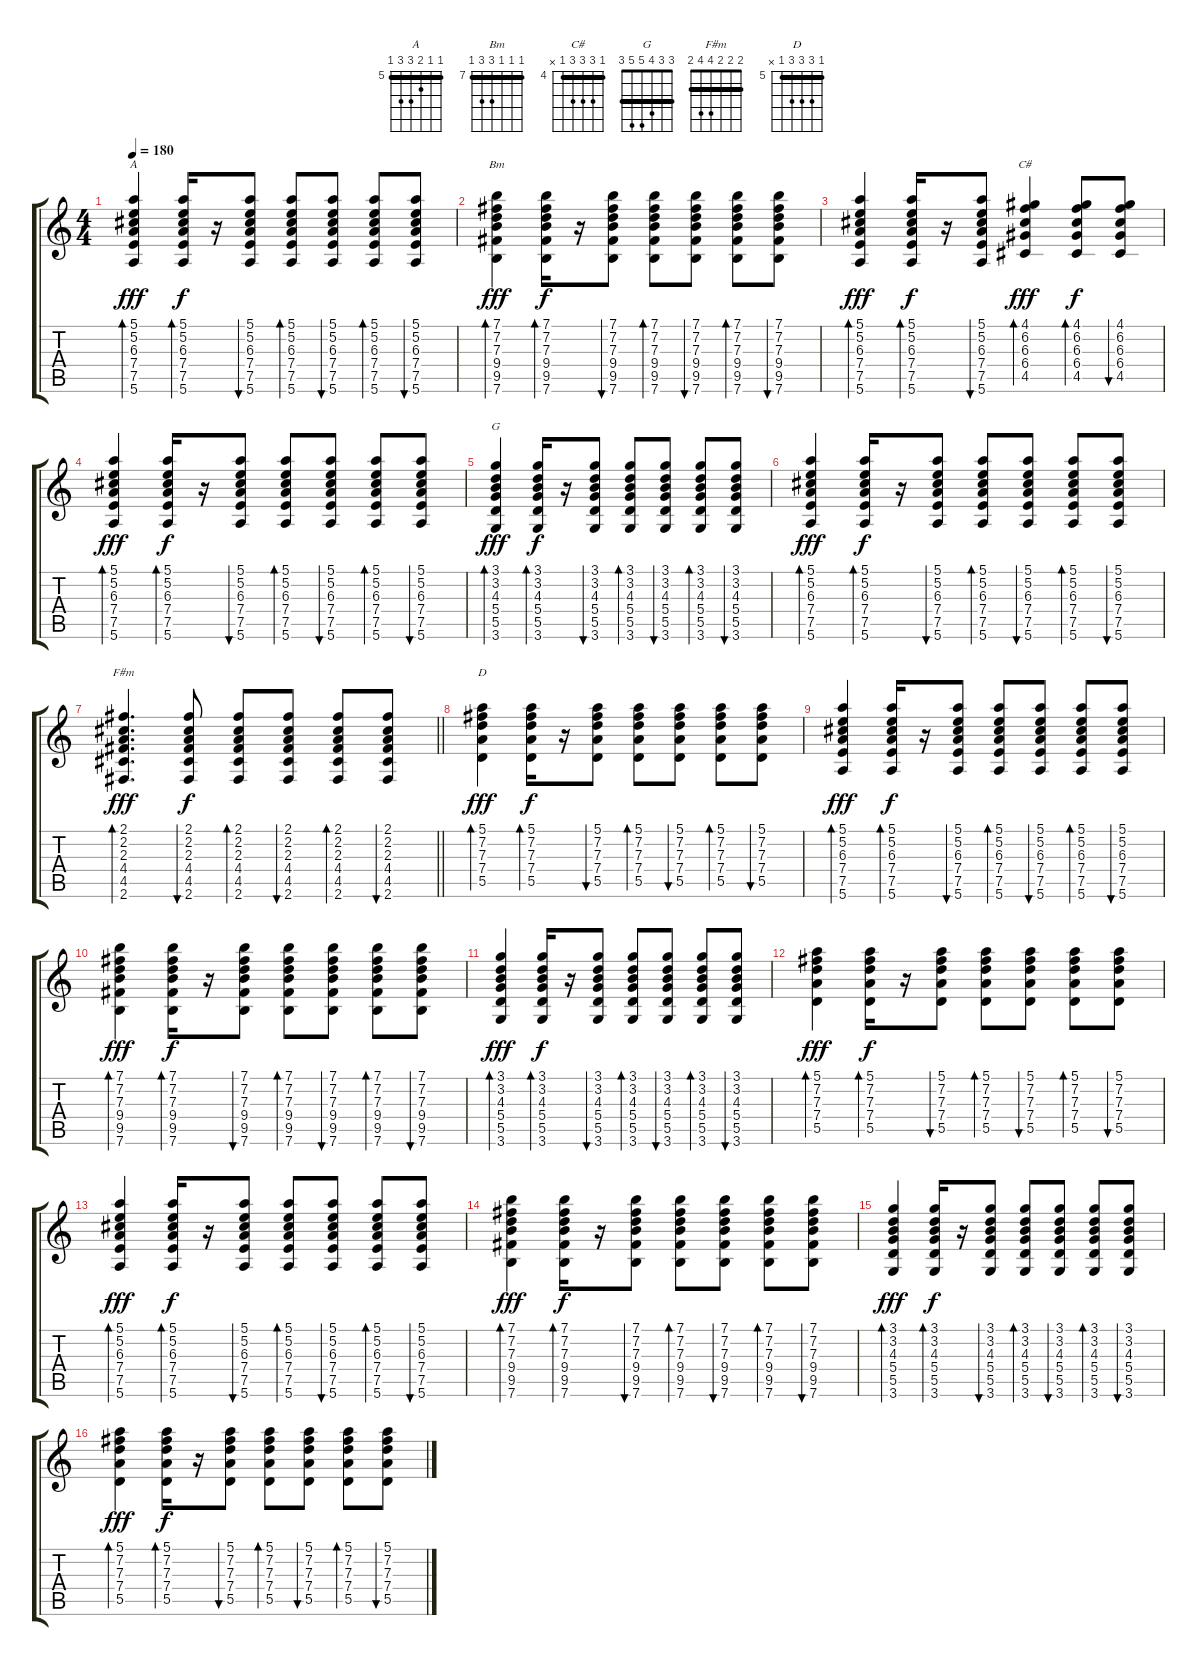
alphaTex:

\track "" {instrument acousticguitarsteel}
\staff {score tabs}
\tuning (E4 B3 G3 D3 A2 E2) {hide}
\chord ("A" 5 5 6 7 7 5) {firstfret 5 barre 5}
\chord ("Bm" 7 7 7 9 9 7) {firstfret 7 barre 7}
\chord ("C#" 4 6 6 6 4 x) {firstfret 4 barre 4}
\chord ("G" 3 3 4 5 5 3) {barre 3}
\chord ("F#m" 2 2 2 4 4 2) {barre 2}
\chord ("D" 5 7 7 7 5 x) {firstfret 5 barre 5}
\ts (4 4)
\tempo 180
\clef g2
\ks c
(5.1 5.2 6.3 7.4 7.5 5.6).4{bd 30 ch "A" dy fff} (5.1 5.2 6.3 7.4 7.5 5.6).16{bd 30 dy f} r.16 (5.1 5.2 6.3 7.4 7.5 5.6).8{bu 30} (5.1 5.2 6.3 7.4 7.5 5.6).8{bd 30} (5.1 5.2 6.3 7.4 7.5 5.6).8{bu 30} (5.1 5.2 6.3 7.4 7.5 5.6).8{bd 30} (5.1 5.2 6.3 7.4 7.5 5.6).8{bu 30} |
(7.1 7.2 7.3 9.4 9.5 7.6).4{bd 30 ch "Bm" dy fff} (7.1 7.2 7.3 9.4 9.5 7.6).16{bd 30 dy f} r.16 (7.1 7.2 7.3 9.4 9.5 7.6).8{bu 30} (7.1 7.2 7.3 9.4 9.5 7.6).8{bd 30} (7.1 7.2 7.3 9.4 9.5 7.6).8{bu 30} (7.1 7.2 7.3 9.4 9.5 7.6).8{bd 30} (7.1 7.2 7.3 9.4 9.5 7.6).8{bu 30} |
(5.1 5.2 6.3 7.4 7.5 5.6).4{bd 30 dy fff} (5.1 5.2 6.3 7.4 7.5 5.6).16{bd 30 dy f} r.16 (5.1 5.2 6.3 7.4 7.5 5.6).8{bu 30} (4.1 6.2 6.3 6.4 4.5).4{bd 30 ch "C#" dy fff} (4.1 6.2 6.3 6.4 4.5).8{bd 30 dy f} (4.1 6.2 6.3 6.4 4.5).8{bu 30} |
(5.1 5.2 6.3 7.4 7.5 5.6).4{bd 30 dy fff} (5.1 5.2 6.3 7.4 7.5 5.6).16{bd 30 dy f} r.16 (5.1 5.2 6.3 7.4 7.5 5.6).8{bu 30} (5.1 5.2 6.3 7.4 7.5 5.6).8{bd 30} (5.1 5.2 6.3 7.4 7.5 5.6).8{bu 30} (5.1 5.2 6.3 7.4 7.5 5.6).8{bd 30} (5.1 5.2 6.3 7.4 7.5 5.6).8{bu 30} |
(3.1 3.2 4.3 5.4 5.5 3.6).4{bd 30 ch "G" dy fff} (3.1 3.2 4.3 5.4 5.5 3.6).16{bd 30 dy f} r.16 (3.1 3.2 4.3 5.4 5.5 3.6).8{bu 30} (3.1 3.2 4.3 5.4 5.5 3.6).8{bd 30} (3.1 3.2 4.3 5.4 5.5 3.6).8{bu 30} (3.1 3.2 4.3 5.4 5.5 3.6).8{bd 30} (3.1 3.2 4.3 5.4 5.5 3.6).8{bu 30} |
(5.1 5.2 6.3 7.4 7.5 5.6).4{bd 30 dy fff} (5.1 5.2 6.3 7.4 7.5 5.6).16{bd 30 dy f} r.16 (5.1 5.2 6.3 7.4 7.5 5.6).8{bu 30} (5.1 5.2 6.3 7.4 7.5 5.6).8{bd 30} (5.1 5.2 6.3 7.4 7.5 5.6).8{bu 30} (5.1 5.2 6.3 7.4 7.5 5.6).8{bd 30} (5.1 5.2 6.3 7.4 7.5 5.6).8{bu 30} |
\barLineRight lightlight
(2.1 2.2 2.3 4.4 4.5 2.6).4{d bd 30 ch "F#m" dy fff} (2.1 2.2 2.3 4.4 4.5 2.6).8{bu 30 dy f} (2.1 2.2 2.3 4.4 4.5 2.6).8{bd 30} (2.1 2.2 2.3 4.4 4.5 2.6).8{bu 30} (2.1 2.2 2.3 4.4 4.5 2.6).8{bd 30} (2.1 2.2 2.3 4.4 4.5 2.6).8{bu 30} |
\section ("" "")
(5.1 7.2 7.3 7.4 5.5).4{bd 30 ch "D" dy fff} (5.1 7.2 7.3 7.4 5.5).16{bd 30 dy f} r.16 (5.1 7.2 7.3 7.4 5.5).8{bu 30} (5.1 7.2 7.3 7.4 5.5).8{bd 30} (5.1 7.2 7.3 7.4 5.5).8{bu 30} (5.1 7.2 7.3 7.4 5.5).8{bd 30} (5.1 7.2 7.3 7.4 5.5).8{bu 30} |
(5.1 5.2 6.3 7.4 7.5 5.6).4{bd 30 dy fff} (5.1 5.2 6.3 7.4 7.5 5.6).16{bd 30 dy f} r.16 (5.1 5.2 6.3 7.4 7.5 5.6).8{bu 30} (5.1 5.2 6.3 7.4 7.5 5.6).8{bd 30} (5.1 5.2 6.3 7.4 7.5 5.6).8{bu 30} (5.1 5.2 6.3 7.4 7.5 5.6).8{bd 30} (5.1 5.2 6.3 7.4 7.5 5.6).8{bu 30} |
(7.1 7.2 7.3 9.4 9.5 7.6).4{bd 30 dy fff} (7.1 7.2 7.3 9.4 9.5 7.6).16{bd 30 dy f} r.16 (7.1 7.2 7.3 9.4 9.5 7.6).8{bu 30} (7.1 7.2 7.3 9.4 9.5 7.6).8{bd 30} (7.1 7.2 7.3 9.4 9.5 7.6).8{bu 30} (7.1 7.2 7.3 9.4 9.5 7.6).8{bd 30} (7.1 7.2 7.3 9.4 9.5 7.6).8{bu 30} |
(3.1 3.2 4.3 5.4 5.5 3.6).4{bd 30 dy fff} (3.1 3.2 4.3 5.4 5.5 3.6).16{bd 30 dy f} r.16 (3.1 3.2 4.3 5.4 5.5 3.6).8{bu 30} (3.1 3.2 4.3 5.4 5.5 3.6).8{bd 30} (3.1 3.2 4.3 5.4 5.5 3.6).8{bu 30} (3.1 3.2 4.3 5.4 5.5 3.6).8{bd 30} (3.1 3.2 4.3 5.4 5.5 3.6).8{bu 30} |
(5.1 7.2 7.3 7.4 5.5).4{bd 30 dy fff} (5.1 7.2 7.3 7.4 5.5).16{bd 30 dy f} r.16 (5.1 7.2 7.3 7.4 5.5).8{bu 30} (5.1 7.2 7.3 7.4 5.5).8{bd 30} (5.1 7.2 7.3 7.4 5.5).8{bu 30} (5.1 7.2 7.3 7.4 5.5).8{bd 30} (5.1 7.2 7.3 7.4 5.5).8{bu 30} |
(5.1 5.2 6.3 7.4 7.5 5.6).4{bd 30 dy fff} (5.1 5.2 6.3 7.4 7.5 5.6).16{bd 30 dy f} r.16 (5.1 5.2 6.3 7.4 7.5 5.6).8{bu 30} (5.1 5.2 6.3 7.4 7.5 5.6).8{bd 30} (5.1 5.2 6.3 7.4 7.5 5.6).8{bu 30} (5.1 5.2 6.3 7.4 7.5 5.6).8{bd 30} (5.1 5.2 6.3 7.4 7.5 5.6).8{bu 30} |
(7.1 7.2 7.3 9.4 9.5 7.6).4{bd 30 dy fff} (7.1 7.2 7.3 9.4 9.5 7.6).16{bd 30 dy f} r.16 (7.1 7.2 7.3 9.4 9.5 7.6).8{bu 30} (7.1 7.2 7.3 9.4 9.5 7.6).8{bd 30} (7.1 7.2 7.3 9.4 9.5 7.6).8{bu 30} (7.1 7.2 7.3 9.4 9.5 7.6).8{bd 30} (7.1 7.2 7.3 9.4 9.5 7.6).8{bu 30} |
(3.1 3.2 4.3 5.4 5.5 3.6).4{bd 30 dy fff} (3.1 3.2 4.3 5.4 5.5 3.6).16{bd 30 dy f} r.16 (3.1 3.2 4.3 5.4 5.5 3.6).8{bu 30} (3.1 3.2 4.3 5.4 5.5 3.6).8{bd 30} (3.1 3.2 4.3 5.4 5.5 3.6).8{bu 30} (3.1 3.2 4.3 5.4 5.5 3.6).8{bd 30} (3.1 3.2 4.3 5.4 5.5 3.6).8{bu 30} |
(5.1 7.2 7.3 7.4 5.5).4{bd 30 dy fff} (5.1 7.2 7.3 7.4 5.5).16{bd 30 dy f} r.16 (5.1 7.2 7.3 7.4 5.5).8{bu 30} (5.1 7.2 7.3 7.4 5.5).8{bd 30} (5.1 7.2 7.3 7.4 5.5).8{bu 30} (5.1 7.2 7.3 7.4 5.5).8{bd 30} (5.1 7.2 7.3 7.4 5.5).8{bu 30}
